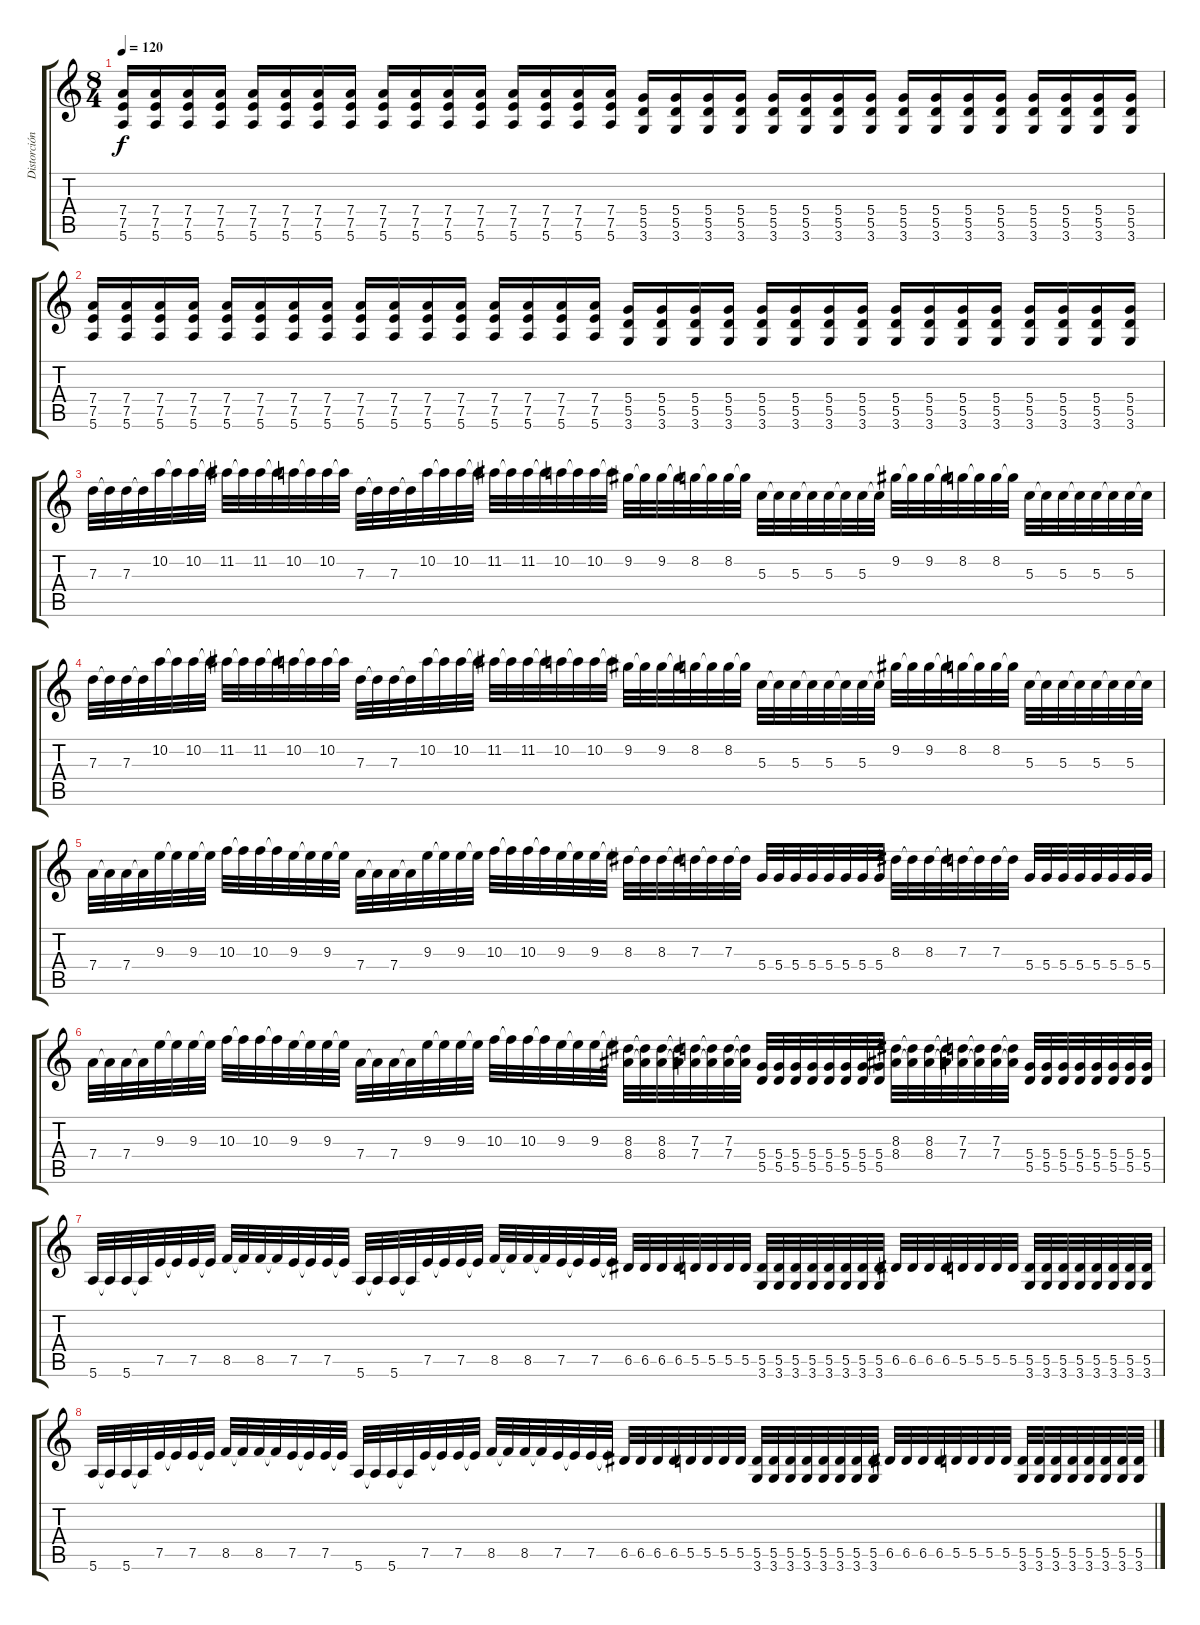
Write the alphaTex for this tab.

\track ("Distorción (Acompañamiento)" "Distorción") {instrument distortionguitar}
\staff {score tabs}
\tuning (E4 B3 G3 D3 A2 E2) {hide}
\ts (8 4)
\tempo 120
\clef g2
\ks c
(7.4 7.5 5.6).16{dy f volume 13} (7.4 7.5 5.6).16 (7.4 7.5 5.6).16 (7.4 7.5 5.6).16 (7.4 7.5 5.6).16 (7.4 7.5 5.6).16 (7.4 7.5 5.6).16 (7.4 7.5 5.6).16 (7.4 7.5 5.6).16 (7.4 7.5 5.6).16 (7.4 7.5 5.6).16 (7.4 7.5 5.6).16 (7.4 7.5 5.6).16 (7.4 7.5 5.6).16 (7.4 7.5 5.6).16 (7.4 7.5 5.6).16 (5.4 5.5 3.6).16 (5.4 5.5 3.6).16 (5.4 5.5 3.6).16 (5.4 5.5 3.6).16 (5.4 5.5 3.6).16 (5.4 5.5 3.6).16 (5.4 5.5 3.6).16 (5.4 5.5 3.6).16 (5.4 5.5 3.6).16 (5.4 5.5 3.6).16 (5.4 5.5 3.6).16 (5.4 5.5 3.6).16 (5.4 5.5 3.6).16 (5.4 5.5 3.6).16 (5.4 5.5 3.6).16 (5.4 5.5 3.6).16 |
(7.4 7.5 5.6).16 (7.4 7.5 5.6).16 (7.4 7.5 5.6).16 (7.4 7.5 5.6).16 (7.4 7.5 5.6).16 (7.4 7.5 5.6).16 (7.4 7.5 5.6).16 (7.4 7.5 5.6).16 (7.4 7.5 5.6).16 (7.4 7.5 5.6).16 (7.4 7.5 5.6).16 (7.4 7.5 5.6).16 (7.4 7.5 5.6).16 (7.4 7.5 5.6).16 (7.4 7.5 5.6).16 (7.4 7.5 5.6).16 (5.4 5.5 3.6).16 (5.4 5.5 3.6).16 (5.4 5.5 3.6).16 (5.4 5.5 3.6).16 (5.4 5.5 3.6).16 (5.4 5.5 3.6).16 (5.4 5.5 3.6).16 (5.4 5.5 3.6).16 (5.4 5.5 3.6).16 (5.4 5.5 3.6).16 (5.4 5.5 3.6).16 (5.4 5.5 3.6).16 (5.4 5.5 3.6).16 (5.4 5.5 3.6).16 (5.4 5.5 3.6).16 (5.4 5.5 3.6).16 |
7.3.32 7.3{t}.32 7.3.32 7.3{t}.32 10.2.32 10.2{t}.32 10.2.32 10.2{t}.32 11.2.32 11.2{t}.32 11.2.32 11.2{t}.32 10.2.32 10.2{t}.32 10.2.32 10.2{t}.32 7.3.32 7.3{t}.32 7.3.32 7.3{t}.32 10.2.32 10.2{t}.32 10.2.32 10.2{t}.32 11.2.32 11.2{t}.32 11.2.32 11.2{t}.32 10.2.32 10.2{t}.32 10.2.32 10.2{t}.32 9.2.32 9.2{t}.32 9.2.32 9.2{t}.32 8.2.32 8.2{t}.32 8.2.32 8.2{t}.32 5.3.32 5.3{t}.32 5.3.32 5.3{t}.32 5.3.32 5.3{t}.32 5.3.32 5.3{t}.32 9.2.32 9.2{t}.32 9.2.32 9.2{t}.32 8.2.32 8.2{t}.32 8.2.32 8.2{t}.32 5.3.32 5.3{t}.32 5.3.32 5.3{t}.32 5.3.32 5.3{t}.32 5.3.32 5.3{t}.32 |
7.3.32 7.3{t}.32 7.3.32 7.3{t}.32 10.2.32 10.2{t}.32 10.2.32 10.2{t}.32 11.2.32 11.2{t}.32 11.2.32 11.2{t}.32 10.2.32 10.2{t}.32 10.2.32 10.2{t}.32 7.3.32 7.3{t}.32 7.3.32 7.3{t}.32 10.2.32 10.2{t}.32 10.2.32 10.2{t}.32 11.2.32 11.2{t}.32 11.2.32 11.2{t}.32 10.2.32 10.2{t}.32 10.2.32 10.2{t}.32 9.2.32 9.2{t}.32 9.2.32 9.2{t}.32 8.2.32 8.2{t}.32 8.2.32 8.2{t}.32 5.3.32 5.3{t}.32 5.3.32 5.3{t}.32 5.3.32 5.3{t}.32 5.3.32 5.3{t}.32 9.2.32 9.2{t}.32 9.2.32 9.2{t}.32 8.2.32 8.2{t}.32 8.2.32 8.2{t}.32 5.3.32 5.3{t}.32 5.3.32 5.3{t}.32 5.3.32 5.3{t}.32 5.3.32 5.3{t}.32 |
7.4.32 7.4{t}.32 7.4.32 7.4{t}.32 9.3.32 9.3{t}.32 9.3.32 9.3{t}.32 10.3.32 10.3{t}.32 10.3.32 10.3{t}.32 9.3.32 9.3{t}.32 9.3.32 9.3{t}.32 7.4.32 7.4{t}.32 7.4.32 7.4{t}.32 9.3.32 9.3{t}.32 9.3.32 9.3{t}.32 10.3.32 10.3{t}.32 10.3.32 10.3{t}.32 9.3.32 9.3{t}.32 9.3.32 9.3{t}.32 8.3.32 8.3{t}.32 8.3.32 8.3{t}.32 7.3.32 7.3{t}.32 7.3.32 7.3{t}.32 5.4.32 5.4.32 5.4.32 5.4.32 5.4.32 5.4.32 5.4.32 5.4.32 8.3.32 8.3{t}.32 8.3.32 8.3{t}.32 7.3.32 7.3{t}.32 7.3.32 7.3{t}.32 5.4.32 5.4.32 5.4.32 5.4.32 5.4.32 5.4.32 5.4.32 5.4.32 |
7.4.32 7.4{t}.32 7.4.32 7.4{t}.32 9.3.32 9.3{t}.32 9.3.32 9.3{t}.32 10.3.32 10.3{t}.32 10.3.32 10.3{t}.32 9.3.32 9.3{t}.32 9.3.32 9.3{t}.32 7.4.32 7.4{t}.32 7.4.32 7.4{t}.32 9.3.32 9.3{t}.32 9.3.32 9.3{t}.32 10.3.32 10.3{t}.32 10.3.32 10.3{t}.32 9.3.32 9.3{t}.32 9.3.32 9.3{t}.32 (8.3 8.4).32 (8.3{t} 8.4{t}).32 (8.3 8.4).32 (8.3{t} 8.4{t}).32 (7.3 7.4).32 (7.3{t} 7.4{t}).32 (7.3 7.4).32 (7.3{t} 7.4{t}).32 (5.4 5.5).32 (5.4 5.5).32 (5.4 5.5).32 (5.4 5.5).32 (5.4 5.5).32 (5.4 5.5).32 (5.4 5.5).32 (5.4 5.5).32 (8.3 8.4).32 (8.3{t} 8.4{t}).32 (8.3 8.4).32 (8.3{t} 8.4{t}).32 (7.3 7.4).32 (7.3{t} 7.4{t}).32 (7.3 7.4).32 (7.3{t} 7.4{t}).32 (5.4 5.5).32 (5.4 5.5).32 (5.4 5.5).32 (5.4 5.5).32 (5.4 5.5).32 (5.4 5.5).32 (5.4 5.5).32 (5.4 5.5).32 |
5.6.32 5.6{t}.32 5.6.32 5.6{t}.32 7.5.32 7.5{t}.32 7.5.32 7.5{t}.32 8.5.32 8.5{t}.32 8.5.32 8.5{t}.32 7.5.32 7.5{t}.32 7.5.32 7.5{t}.32 5.6.32 5.6{t}.32 5.6.32 5.6{t}.32 7.5.32 7.5{t}.32 7.5.32 7.5{t}.32 8.5.32 8.5{t}.32 8.5.32 8.5{t}.32 7.5.32 7.5{t}.32 7.5.32 7.5{t}.32 6.5.32 6.5.32 6.5.32 6.5.32 5.5.32 5.5.32 5.5.32 5.5.32 (5.5 3.6).32 (5.5 3.6).32 (5.5 3.6).32 (5.5 3.6).32 (5.5 3.6).32 (5.5 3.6).32 (5.5 3.6).32 (5.5 3.6).32 6.5.32 6.5.32 6.5.32 6.5.32 5.5.32 5.5.32 5.5.32 5.5.32 (5.5 3.6).32 (5.5 3.6).32 (5.5 3.6).32 (5.5 3.6).32 (5.5 3.6).32 (5.5 3.6).32 (5.5 3.6).32 (5.5 3.6).32 |
5.6.32 5.6{t}.32 5.6.32 5.6{t}.32 7.5.32 7.5{t}.32 7.5.32 7.5{t}.32 8.5.32 8.5{t}.32 8.5.32 8.5{t}.32 7.5.32 7.5{t}.32 7.5.32 7.5{t}.32 5.6.32 5.6{t}.32 5.6.32 5.6{t}.32 7.5.32 7.5{t}.32 7.5.32 7.5{t}.32 8.5.32 8.5{t}.32 8.5.32 8.5{t}.32 7.5.32 7.5{t}.32 7.5.32 7.5{t}.32 6.5.32 6.5.32 6.5.32 6.5.32 5.5.32 5.5.32 5.5.32 5.5.32 (5.5 3.6).32 (5.5 3.6).32 (5.5 3.6).32 (5.5 3.6).32 (5.5 3.6).32 (5.5 3.6).32 (5.5 3.6).32 (5.5 3.6).32 6.5.32 6.5.32 6.5.32 6.5.32 5.5.32 5.5.32 5.5.32 5.5.32 (5.5 3.6).32 (5.5 3.6).32 (5.5 3.6).32 (5.5 3.6).32 (5.5 3.6).32 (5.5 3.6).32 (5.5 3.6).32 (5.5 3.6).32
